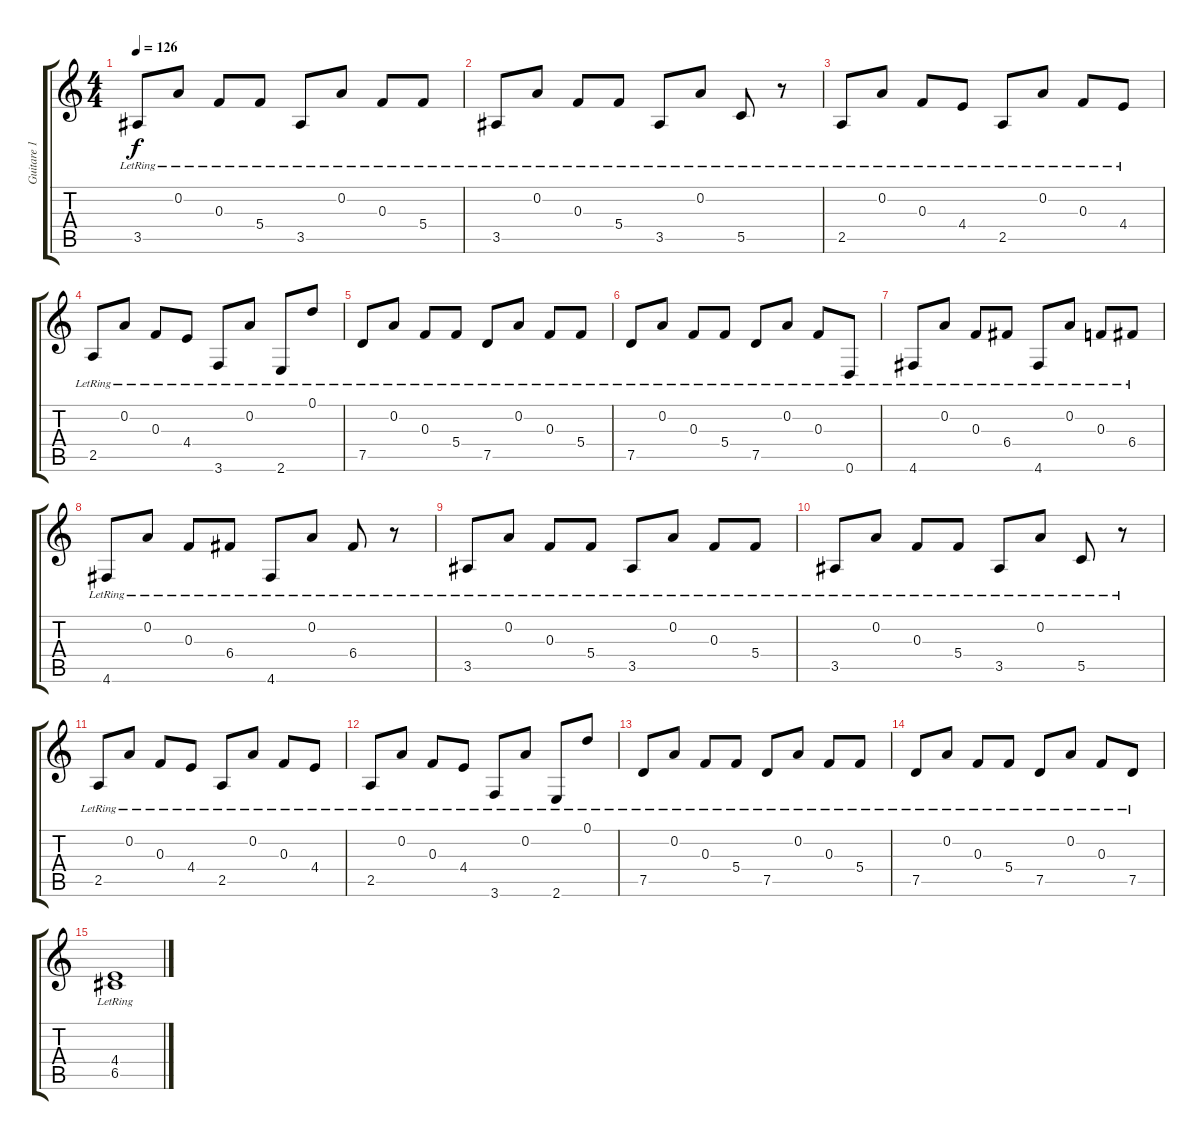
\track ("Guitare 1" "Guitare 1") {instrument acousticguitarsteel}
\staff {score tabs}
\tuning (D4 A3 F3 C3 G2 D2) {hide}
\ts (4 4)
\tempo 126
\clef g2
\ks c
3.5{lr}.8{dy f} 0.2{lr}.8 0.3{lr}.8 5.4{lr}.8 3.5{lr}.8 0.2{lr}.8 0.3{lr}.8 5.4{lr}.8 |
3.5{lr}.8 0.2{lr}.8 0.3{lr}.8 5.4{lr}.8 3.5{lr}.8 0.2{lr}.8 5.5{lr}.8 r.8 |
2.5{lr}.8 0.2{lr}.8 0.3{lr}.8 4.4{lr}.8 2.5{lr}.8 0.2{lr}.8 0.3{lr}.8 4.4{lr}.8 |
2.5{lr}.8 0.2{lr}.8 0.3{lr}.8 4.4{lr}.8 3.6{lr}.8 0.2{lr}.8 2.6{lr}.8 0.1{lr}.8 |
7.5{lr}.8 0.2{lr}.8 0.3{lr}.8 5.4{lr}.8 7.5{lr}.8 0.2{lr}.8 0.3{lr}.8 5.4{lr}.8 |
7.5{lr}.8 0.2{lr}.8 0.3{lr}.8 5.4{lr}.8 7.5{lr}.8 0.2{lr}.8 0.3{lr}.8 0.6{lr}.8 |
4.6{lr}.8 0.2{lr}.8 0.3{lr}.8 6.4{lr}.8 4.6{lr}.8 0.2{lr}.8 0.3{lr}.8 6.4{lr}.8 |
4.6{lr}.8 0.2{lr}.8 0.3{lr}.8 6.4{lr}.8 4.6{lr}.8 0.2{lr}.8 6.4{lr}.8 r.8 |
3.5{lr}.8 0.2{lr}.8 0.3{lr}.8 5.4{lr}.8 3.5{lr}.8 0.2{lr}.8 0.3{lr}.8 5.4{lr}.8 |
3.5{lr}.8 0.2{lr}.8 0.3{lr}.8 5.4{lr}.8 3.5{lr}.8 0.2{lr}.8 5.5{lr}.8 r.8 |
2.5{lr}.8 0.2{lr}.8 0.3{lr}.8 4.4{lr}.8 2.5{lr}.8 0.2{lr}.8 0.3{lr}.8 4.4{lr}.8 |
2.5{lr}.8 0.2{lr}.8 0.3{lr}.8 4.4{lr}.8 3.6{lr}.8 0.2{lr}.8 2.6{lr}.8 0.1{lr}.8 |
7.5{lr}.8 0.2{lr}.8 0.3{lr}.8 5.4{lr}.8 7.5{lr}.8 0.2{lr}.8 0.3{lr}.8 5.4{lr}.8 |
7.5{lr}.8 0.2{lr}.8 0.3{lr}.8 5.4{lr}.8 7.5{lr}.8 0.2{lr}.8 0.3{lr}.8 7.5{lr}.8 |
(4.4{lr} 6.5{lr}).1
